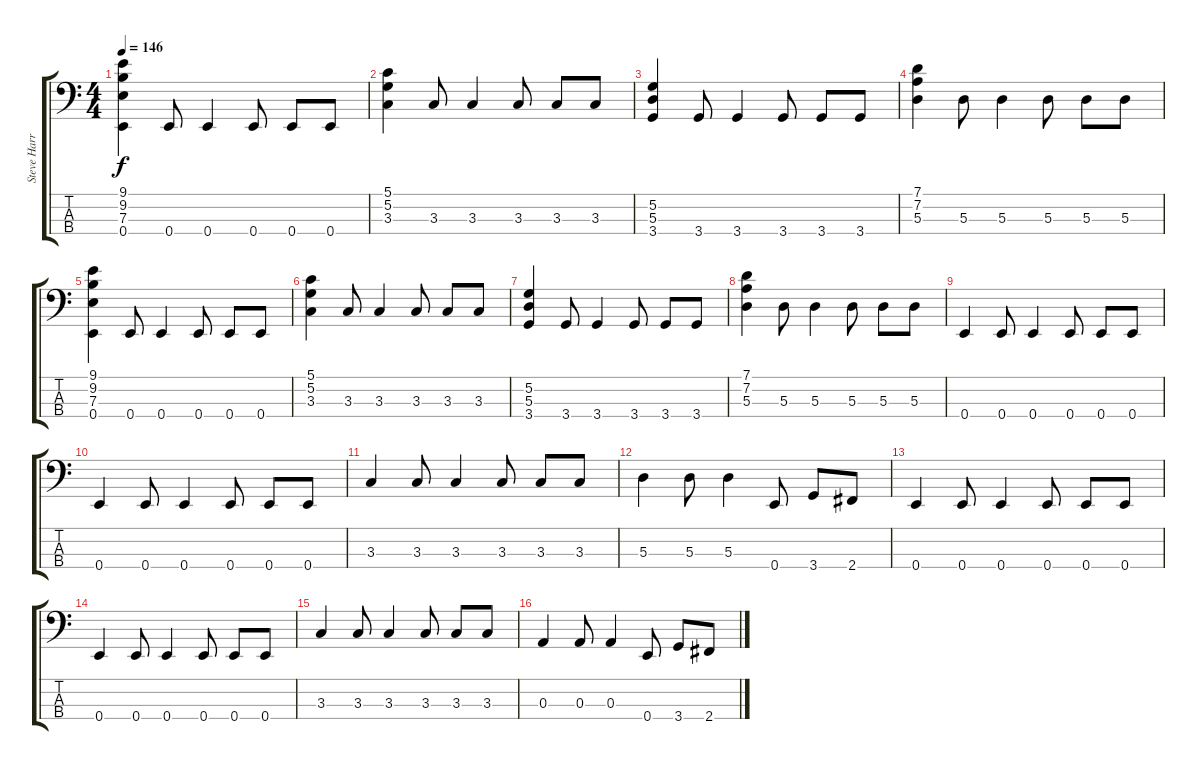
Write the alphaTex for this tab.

\track ("Steve Harris" "Steve Harr") {instrument slapbass2}
\staff {score tabs}
\tuning (G2 D2 A1 E1) {hide}
\ts (4 4)
\tempo 146
\clef f4
\ks c
(9.1 9.2 7.3 0.4).4{dy f} 0.4.8 0.4.4 0.4.8 0.4.8 0.4.8 |
(5.1 5.2 3.3).4 3.3.8 3.3.4 3.3.8 3.3.8 3.3.8 |
(5.2 5.3 3.4).4 3.4.8 3.4.4 3.4.8 3.4.8 3.4.8 |
(7.1 7.2 5.3).4 5.3.8 5.3.4 5.3.8 5.3.8 5.3.8 |
(9.1 9.2 7.3 0.4).4 0.4.8 0.4.4 0.4.8 0.4.8 0.4.8 |
(5.1 5.2 3.3).4 3.3.8 3.3.4 3.3.8 3.3.8 3.3.8 |
(5.2 5.3 3.4).4 3.4.8 3.4.4 3.4.8 3.4.8 3.4.8 |
(7.1 7.2 5.3).4 5.3.8 5.3.4 5.3.8 5.3.8 5.3.8 |
0.4.4 0.4.8 0.4.4 0.4.8 0.4.8 0.4.8 |
0.4.4 0.4.8 0.4.4 0.4.8 0.4.8 0.4.8 |
3.3.4 3.3.8 3.3.4 3.3.8 3.3.8 3.3.8 |
5.3.4 5.3.8 5.3.4 0.4.8 3.4.8 2.4.8 |
0.4.4 0.4.8 0.4.4 0.4.8 0.4.8 0.4.8 |
0.4.4 0.4.8 0.4.4 0.4.8 0.4.8 0.4.8 |
3.3.4 3.3.8 3.3.4 3.3.8 3.3.8 3.3.8 |
0.3.4 0.3.8 0.3.4 0.4.8 3.4.8 2.4.8
